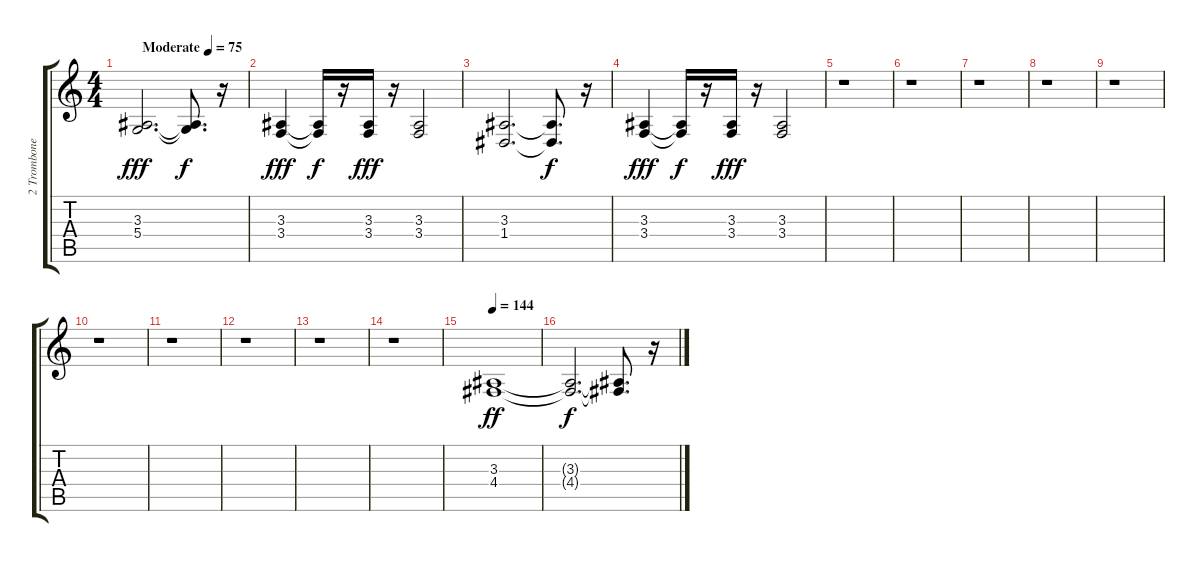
\track ("2 Trombone" "2 Trombone") {instrument trombone}
\staff {score tabs}
\tuning (E4 B3 G3 D3 A2 E2) {hide}
\ts (4 4)
\tempo (75 "Moderate")
\clef g2
\ks c
(3.3 5.4).2{d dy fff instrument trombone} (3.3{t} 5.4{t}).8{d dy f} r.16 |
(3.3 3.4).4{dy fff} (3.3{t} 3.4{t}).16{dy f} r.16 (3.3 3.4).16{dy fff} r.16 (3.3 3.4).2 |
(3.3 1.4).2{d} (3.3{t} 1.4{t}).8{d dy f} r.16 |
(3.3 3.4).4{dy fff} (3.3{t} 3.4{t}).16{dy f} r.16 (3.3 3.4).16{dy fff} r.16 (3.3 3.4).2 |
r.1 |
r.1 |
r.1 |
r.1 |
r.1 |
r.1 |
r.1 |
r.1 |
r.1 |
r.1 |
\tempo 144
(3.3 4.4).1{dy ff} |
(3.3{t} 4.4{t}).2{d dy f} (3.3{t} 4.4{t}).8{d} r.16
